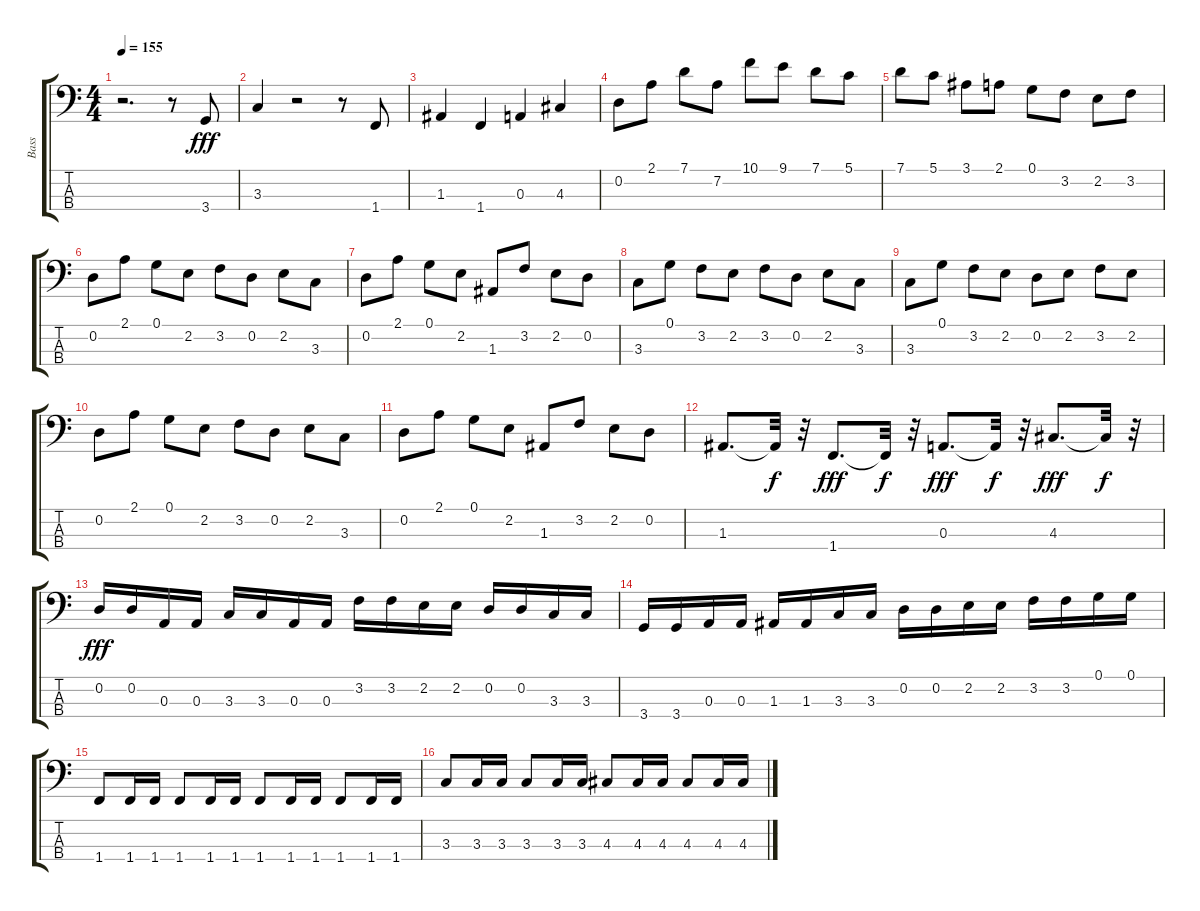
\track ("Bass" "Bass") {instrument electricbassfinger}
\staff {score tabs}
\tuning (G2 D2 A1 E1) {hide}
\ts (4 4)
\tempo 155
\clef f4
\ks c
r.2{d dy fff} r.8 3.4.8 |
3.3.4 r.2 r.8 1.4.8 |
1.3.4 1.4.4 0.3.4 4.3.4 |
0.2.8 2.1.8 7.1.8 7.2.8 10.1.8 9.1.8 7.1.8 5.1.8 |
7.1.8 5.1.8 3.1.8 2.1.8 0.1.8 3.2.8 2.2.8 3.2.8 |
0.2.8 2.1.8 0.1.8 2.2.8 3.2.8 0.2.8 2.2.8 3.3.8 |
0.2.8 2.1.8 0.1.8 2.2.8 1.3.8 3.2.8 2.2.8 0.2.8 |
3.3.8 0.1.8 3.2.8 2.2.8 3.2.8 0.2.8 2.2.8 3.3.8 |
3.3.8 0.1.8 3.2.8 2.2.8 0.2.8 2.2.8 3.2.8 2.2.8 |
0.2.8 2.1.8 0.1.8 2.2.8 3.2.8 0.2.8 2.2.8 3.3.8 |
0.2.8 2.1.8 0.1.8 2.2.8 1.3.8 3.2.8 2.2.8 0.2.8 |
1.3.8{d} 1.3{t}.32{dy f} r.32 1.4.8{d dy fff} 1.4{t}.32{dy f} r.32 0.3.8{d dy fff} 0.3{t}.32{dy f} r.32 4.3.8{d dy fff} 4.3{t}.32{dy f} r.32 |
0.2.16{dy fff} 0.2.16 0.3.16 0.3.16 3.3.16 3.3.16 0.3.16 0.3.16 3.2.16 3.2.16 2.2.16 2.2.16 0.2.16 0.2.16 3.3.16 3.3.16 |
3.4.16 3.4.16 0.3.16 0.3.16 1.3.16 1.3.16 3.3.16 3.3.16 0.2.16 0.2.16 2.2.16 2.2.16 3.2.16 3.2.16 0.1.16 0.1.16 |
1.4.8 1.4.16 1.4.16 1.4.8 1.4.16 1.4.16 1.4.8 1.4.16 1.4.16 1.4.8 1.4.16 1.4.16 |
3.3.8 3.3.16 3.3.16 3.3.8 3.3.16 3.3.16 4.3.8 4.3.16 4.3.16 4.3.8 4.3.16 4.3.16
